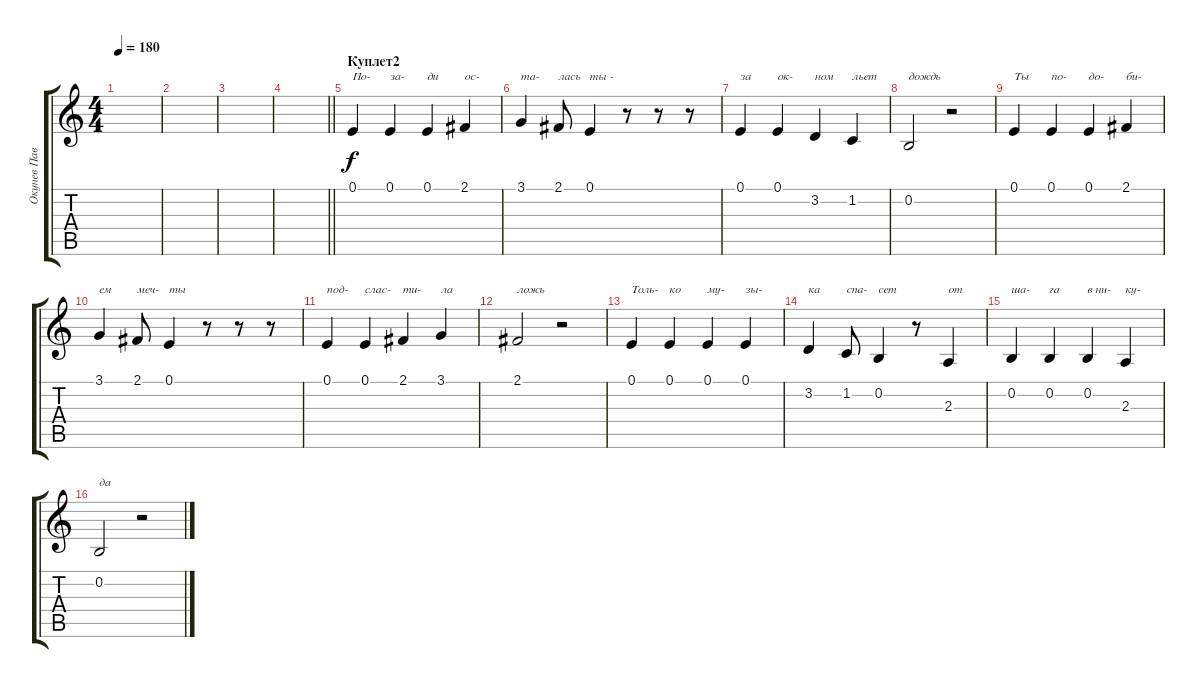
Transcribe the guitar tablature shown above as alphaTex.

\track ("Окунев Павел" "Окунев Пав") {instrument bassoon}
\staff {score tabs}
\tuning (E4 B3 G3 D3 A2 E2) {hide}
\ts (4 4)
\tempo 180
\clef g2
\ks c
|
|
|
\barLineRight lightlight
|
\section ("" "Куплет2")
0.1.4{txt "По-"} 0.1.4{txt "за-"} 0.1.4{txt "ди"} 2.1.4{txt "ос-"} |
3.1.4{txt "та-"} 2.1.8{txt "лась"} 0.1.4{txt "ты - "} r.8 r.8 r.8 |
0.1.4{txt "за"} 0.1.4{txt "ок-"} 3.2.4{txt "ном"} 1.2.4{txt "льет"} |
0.2.2{txt "дождь"} r.2 |
0.1.4{txt "Ты"} 0.1.4{txt "по-"} 0.1.4{txt "до-"} 2.1.4{txt "би-"} |
3.1.4{txt "ем"} 2.1.8{txt "меч-"} 0.1.4{txt "ты"} r.8 r.8 r.8 |
0.1.4{txt "под-"} 0.1.4{txt "слас-"} 2.1.4{txt "ти-"} 3.1.4{txt "ла"} |
2.1.2{txt "ложь"} r.2 |
0.1.4{txt "Толь-"} 0.1.4{txt "ко"} 0.1.4{txt "му-"} 0.1.4{txt "зы-"} |
3.2.4{txt "ка"} 1.2.8{txt "спа-"} 0.2.4{txt "сет"} r.8 2.3.4{txt "от"} |
0.2.4{txt "ша-"} 0.2.4{txt "га"} 0.2.4{txt "в ни-"} 2.3.4{txt "ку-"} |
0.2.2{txt "да"} r.2
